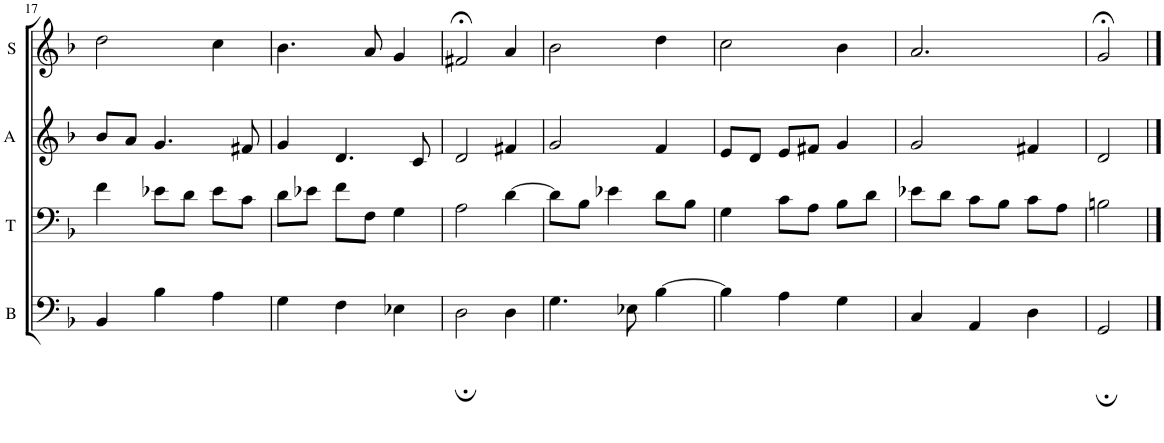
**kern	**kern	**kern	**kern
*part4	*part3	*part2	*part1
*staff4	*staff3	*staff2	*staff1
*I"B	*I"T	*I"A	*I"S
*I'B	*I'T	*I'A	*I'S
!!LO:PB:g=z
*clefF4	*clefF4	*clefG2	*clefG2
*k[b-]	*k[b-]	*k[b-]	*k[b-]
*M3/4	*M3/4	*M3/4	*M3/4
=17	=17	=17	=17
4BB-/	4f\	8b-/L	2dd\
.	.	8a/J	.
4B-\	8e-X\L	4.g/	.
.	8d\J	.	.
4A\	8e-\L	.	4cc\
.	8c\J	8f#X/	.
=18	=18	=18	=18
4G\	8d\L	4g/	4.b-\
.	8e-X\J	.	.
4F\	8f\L	4.d/	.
.	8F\J	.	8a/
4E-X\	4G\	.	4g/
.	.	8c/	.
=19	=19	=19	=19
2D;\	2A\	2d/	2f#X;</
4D\	[4d\	4f#X/	4a/
=20	=20	=20	=20
4.G\	8d\L]	2g/	2b-\
.	8B-\J	.	.
.	4e-X\	.	.
8E-X\	.	.	.
[4B-\	8d\L	4f/	4dd\
.	8B-\J	.	.
=21	=21	=21	=21
4B-\]	4G\	8e/L	2cc\
.	.	8d/J	.
4A\	8c\L	8e/L	.
.	8A\J	8f#X/J	.
4G\	8B-\L	4g/	4b-\
.	8d\J	.	.
=22	=22	=22	=22
4C/	8e-X\L	2g/	2.a/
.	8d\J	.	.
4AA/	8c\L	.	.
.	8B-\J	.	.
4D\	8c\L	4f#X/	.
.	8A\J	.	.
=23	=23	=23	=23
2GG;/	2Bn\	2d/	2g;</
==	==	==	==
*-	*-	*-	*-
